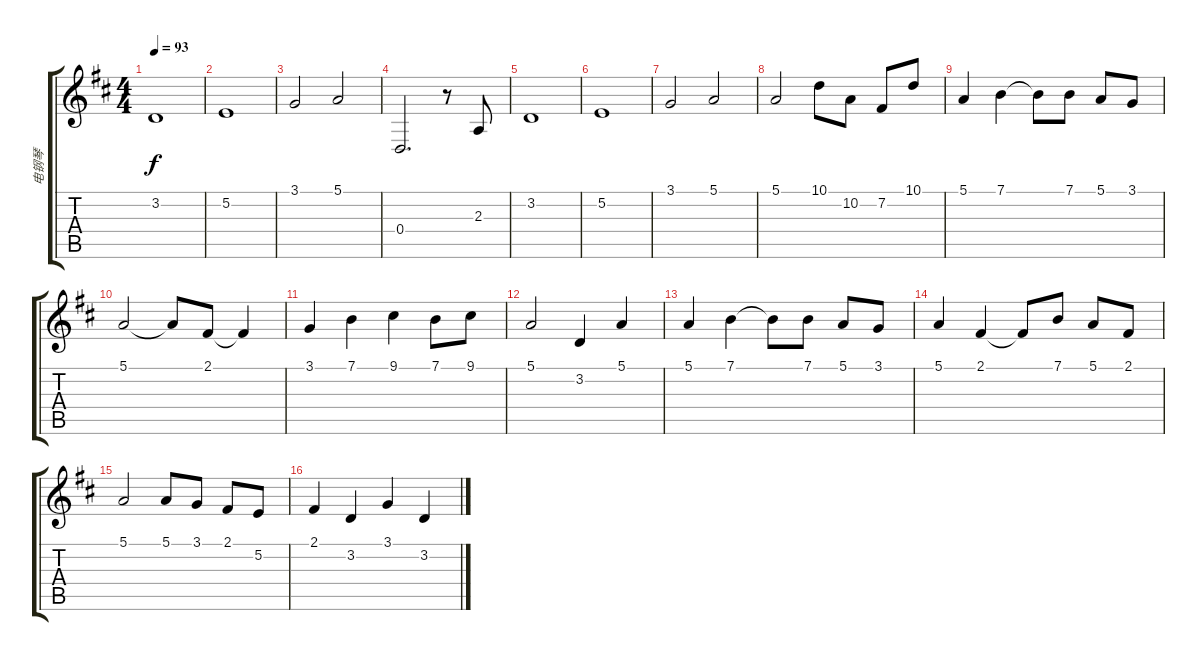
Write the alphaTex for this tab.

\track ("电钢琴" "电钢琴") {instrument electricgrandpiano}
\staff {score tabs}
\tuning (E4 B3 G3 D3 A2 E2) {hide}
\ts (4 4)
\tempo 93
\clef g2
\ks d
3.2.1{dy f} |
5.2.1 |
3.1.2 5.1.2 |
0.4.2{d} r.8 2.3.8 |
3.2.1 |
5.2.1 |
3.1.2 5.1.2 |
5.1.2 10.1.8 10.2.8 7.2.8 10.1.8 |
5.1.4 7.1.4 7.1{t}.8 7.1.8 5.1.8 3.1.8 |
5.1.2 5.1{t}.8 2.1.8 2.1{t}.4 |
3.1.4 7.1.4 9.1.4 7.1.8 9.1.8 |
5.1.2 3.2.4 5.1.4 |
5.1.4 7.1.4 7.1{t}.8 7.1.8 5.1.8 3.1.8 |
5.1.4 2.1.4 2.1{t}.8 7.1.8 5.1.8 2.1.8 |
5.1.2 5.1.8 3.1.8 2.1.8 5.2.8 |
2.1.4 3.2.4 3.1.4 3.2.4
